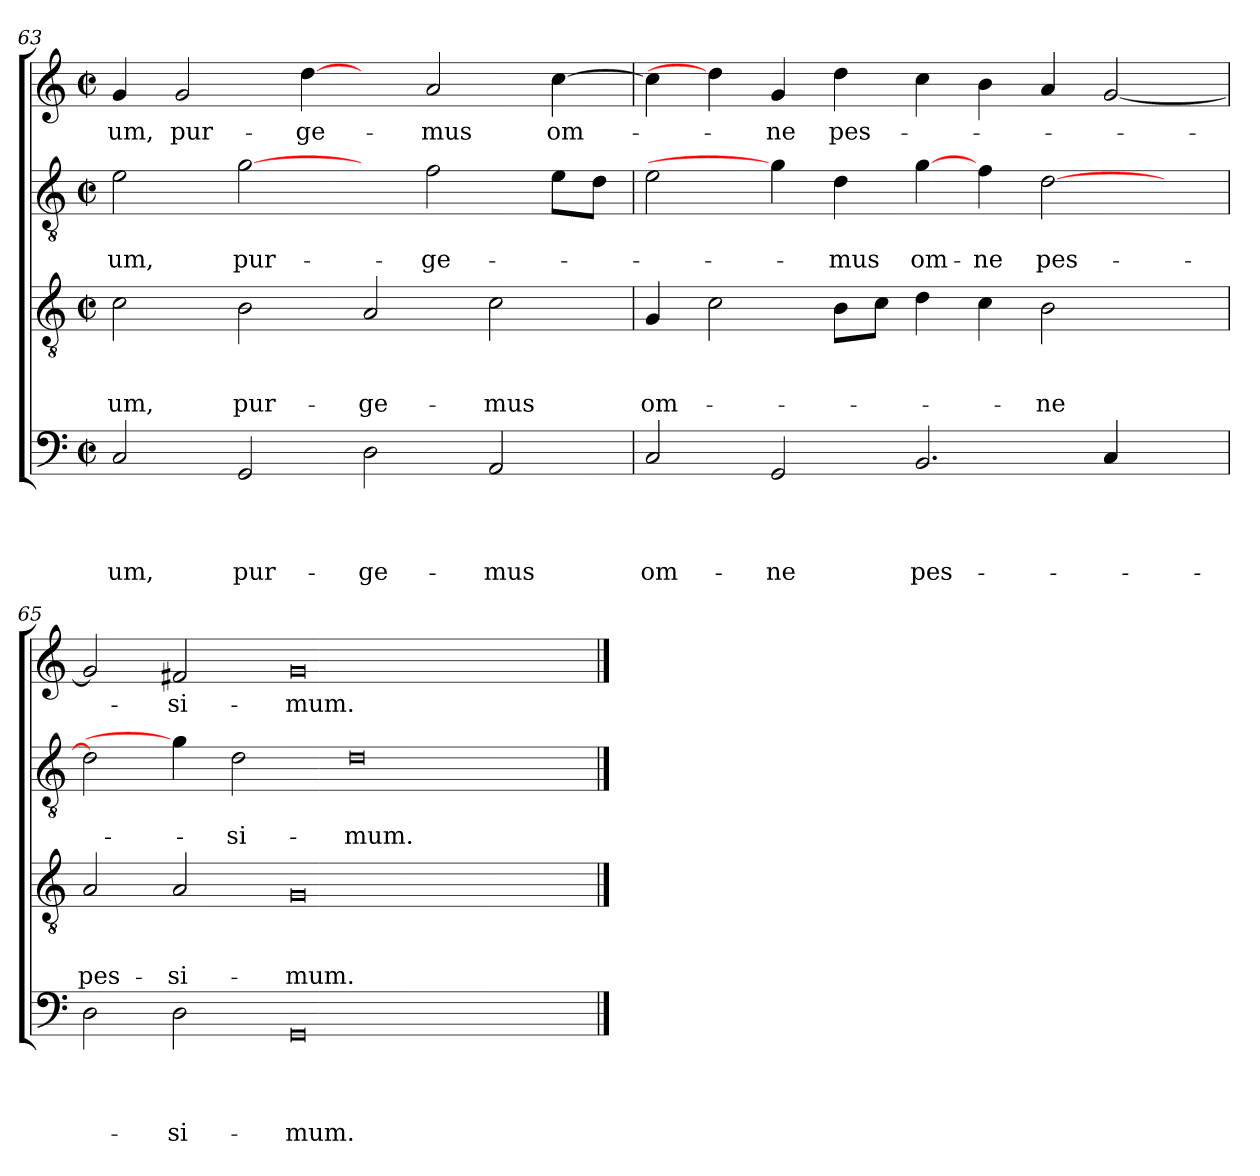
**kern	**text	**text	**text	**text	**kern	**text	**text	**text	**kern	**text	**text	**kern	**text
*part4	*part4	*part4	*part4	*part4	*part3	*part3	*part3	*part3	*part2	*part2	*part2	*part1	*part1
*staff4	*staff4	*staff4	*staff4	*staff4	*staff3	*staff3	*staff3	*staff3	*staff2	*staff2	*staff2	*staff1	*staff1
*clefF4	*	*	*	*	*clefGv2	*	*	*	*clefGv2	*	*	*clefG2	*
*k[]	*	*	*	*	*k[]	*	*	*	*k[]	*	*	*k[]	*
*C:	*	*	*	*	*C:	*	*	*	*C:	*	*	*C:	*
*M2/2	*	*	*	*	*M2/2	*	*	*	*M2/2	*	*	*M2/2	*
*met(c|)	*	*	*	*	*met(c|)	*	*	*	*met(c|)	*	*	*met(c|)	*
=63	=63	=63	=63	=63	=63	=63	=63	=63	=63	=63	=63	=63	=63
!	!	!	!	!LO:LY:b	!	!	!	!LO:LY:b	!	!	!LO:LY:b	!	!LO:LY:b
2C/	.	.	.	-um,	2c\	.	.	-um,	2e\	.	-um,	4g/	-um,
!	!	!	!	!	!	!	!	!	!	!	!	!	!LO:LY:b
.	.	.	.	.	.	.	.	.	.	.	.	2g/	pur-
!	!	!	!	!LO:LY:b	!	!	!	!LO:LY:b	!	!	!LO:LY:b	!	!
2GG/	.	.	.	pur-	2B\	.	.	pur-	[2g\	.	pur-	.	.
!	!	!	!	!	!	!	!	!	!	!	!	!	!LO:LY:b
.	.	.	.	.	.	.	.	.	.	.	.	[4dd\	-ge-
!	!	!	!	!LO:LY:b	!	!	!	!LO:LY:b	!	!	!	!	!
2D\	.	.	.	-ge-	2A/	.	.	-ge-	4ryy	.	.	4ryy	.
!	!	!	!	!	!	!	!	!	!	!	!LO:LY:b	!	!LO:LY:b
.	.	.	.	.	.	.	.	.	2f\	.	-ge-	2a/	-mus
!	!	!	!	!LO:LY:b	!	!	!	!LO:LY:b	!	!	!	!	!
2AA/	.	.	.	-mus	2c\	.	.	-mus	.	.	.	.	.
!	!	!	!	!	!	!	!	!	!	!	!	!	!LO:LY:b
.	.	.	.	.	.	.	.	.	8e\L	.	.	[4cc\	om-
.	.	.	.	.	.	.	.	.	8d\J	.	.	.	.
=64	=64	=64	=64	=64	=64	=64	=64	=64	=64	=64	=64	=64	=64
!	!	!	!	!LO:LY:b	!	!	!	!LO:LY:b	!	!	!	!	!
2C/	.	.	.	om-	4G/	.	.	om-	2e\	.	.	4cc\]	.
.	.	.	.	.	2c\	.	.	.	.	.	.	4dd\]	.
!	!	!	!	!LO:LY:b	!	!	!	!	!	!	!	!	!LO:LY:b
2GG/	.	.	.	-ne	.	.	.	.	4g\]	.	.	4g/	-ne
!	!	!	!	!	!	!	!	!	!	!	!LO:LY:b	!	!LO:LY:b
.	.	.	.	.	8B\L	.	.	.	4d\	.	-mus	4dd\	pes-
.	.	.	.	.	8c\J	.	.	.	.	.	.	.	.
!	!	!	!	!LO:LY:b	!	!	!	!	!	!	!LO:LY:b	!	!
2.BB/	.	.	.	pes-	4d\	.	.	.	[4g\	.	om-	4cc\	.
!	!	!	!	!	!	!	!	!	!	!	!LO:LY:b	!	!
.	.	.	.	.	4c\	.	.	.	4f\	.	-ne	4b\	.
!	!	!	!	!	!	!	!	!LO:LY:b	!	!	!LO:LY:b	!	!
.	.	.	.	.	2B\	.	.	-ne	[2d\	.	pes-	4a/	.
4C/	.	.	.	.	.	.	.	.	.	.	.	[2g/	.
4ryy	.	.	.	.	4ryy	.	.	.	4ryy	.	.	.	.
=65	=65	=65	=65	=65	=65	=65	=65	=65	=65	=65	=65	=65	=65
!	!	!	!	!	!	!	!	!LO:LY:b	!	!	!	!	!
2D\	.	.	.	.	2A/	.	.	pes-	2d\]	.	.	2g/]	.
!	!	!	!	!LO:LY:b	!	!	!	!LO:LY:b	!	!	!	!	!LO:LY:b
2D\	.	.	.	-si-	2A/	.	.	-si-	4g\]	.	.	2f#X/	-si-
!	!	!	!	!	!	!	!	!	!	!	!LO:LY:b	!	!
.	.	.	.	.	.	.	.	.	2d\	.	-si-	.	.
!	!	!	!	!LO:LY:b	!	!	!	!LO:LY:b	!	!	!	!	!LO:LY:b
0GG	.	.	.	-mum.	0G	.	.	-mum.	.	.	.	0g	-mum.
!	!	!	!	!	!	!	!	!	!	!	!LO:LY:b	!	!
.	.	.	.	.	.	.	.	.	0d	.	-mum.	.	.
4ryy	.	.	.	.	4ryy	.	.	.	.	.	.	4ryy	.
==	==	==	==	==	==	==	==	==	==	==	==	==	==
*-	*-	*-	*-	*-	*-	*-	*-	*-	*-	*-	*-	*-	*-
